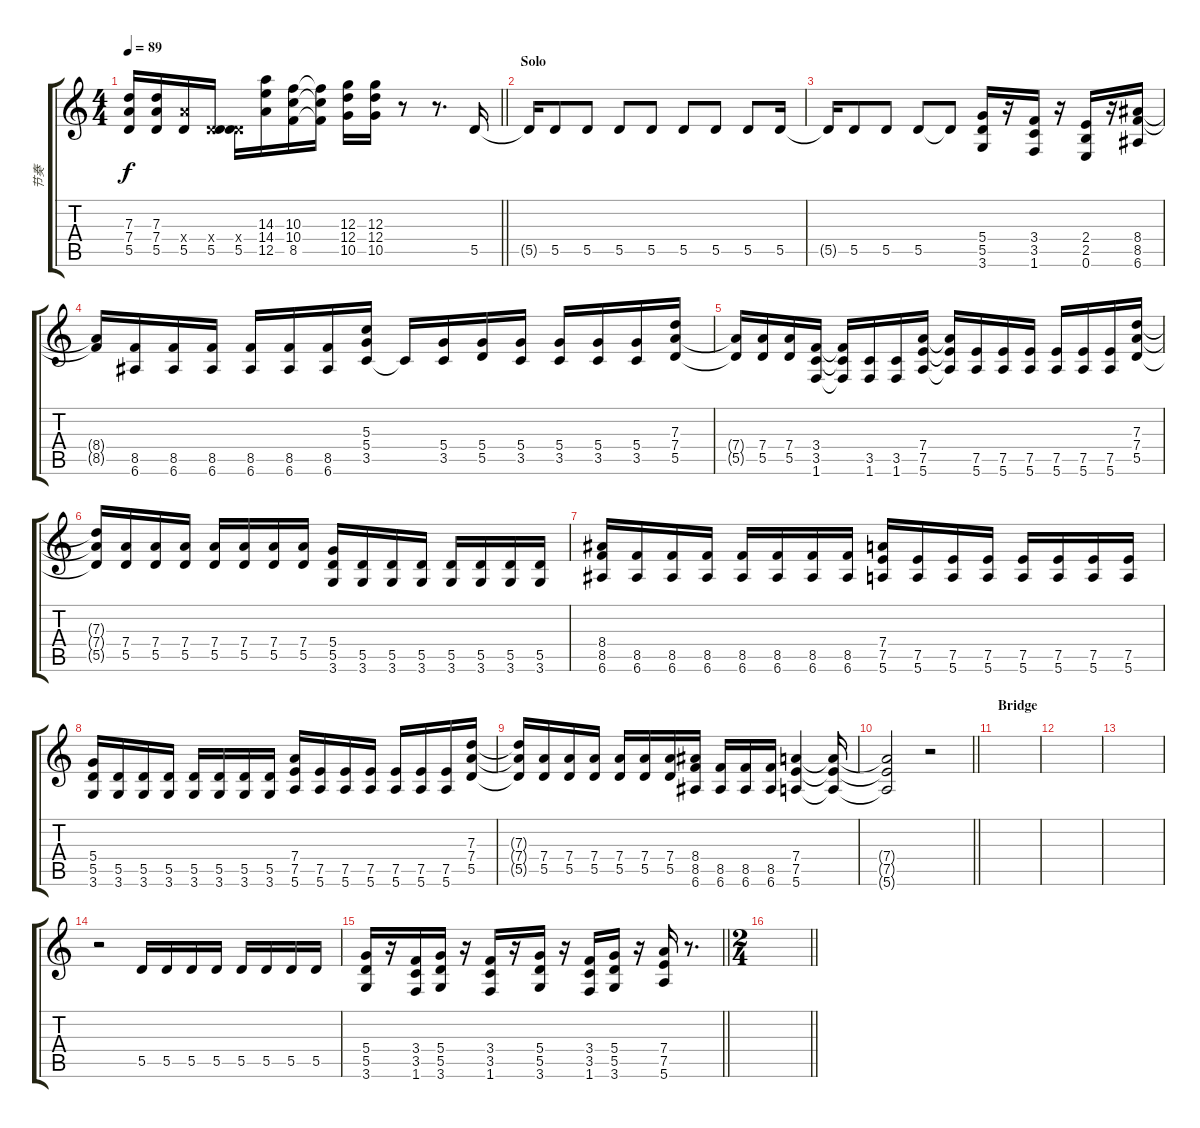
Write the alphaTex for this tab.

\track ("节奏" "节奏") {instrument distortionguitar}
\staff {score tabs}
\tuning (E4 B3 G3 D3 A2 E2) {hide}
\ts (4 4)
\tempo 89
\clef g2
\barLineRight lightlight
\ks c
(7.3 7.4 5.5).16{dy f} (7.3 7.4 5.5).16 (7.4{x} 5.5).16 (0.4{x} 5.5).16 (0.4{x} 5.5).16 (14.3 14.4 12.5).16 (10.3 10.4 8.5).16 (10.3{t} 10.4{t} 8.5{t}).16 (12.3 12.4 10.5).16 (12.3 12.4 10.5).16 r.8 r.8{d} 5.5.16 |
\section ("" "Solo")
5.5{t}.16 5.5.8 5.5.8 5.5.8 5.5.8 5.5.8 5.5.8 5.5.8 5.5.16 |
5.5{t}.16 5.5.8 5.5.8 5.5.8 5.5{t}.8 (5.4 5.5 3.6).16 r.16 (3.4 3.5 1.6).16 r.16 (2.4 2.5 0.6).16 r.16 (8.4 8.5 6.6).16 |
(8.4{t} 8.5{t}).16 (8.5 6.6).16 (8.5 6.6).16 (8.5 6.6).16 (8.5 6.6).16 (8.5 6.6).16 (8.5 6.6).16 (5.3 5.4 3.5).16 3.5{t}.16 (5.4 3.5).16 (5.4 5.5).16 (5.4 3.5).16 (5.4 3.5).16 (5.4 3.5).16 (5.4 3.5).16 (7.3 7.4 5.5).16 |
(7.4{t} 5.5{t}).16 (7.4 5.5).16 (7.4 5.5).16 (3.4 3.5 1.6).16 (3.4{t} 3.5{t} 1.6{t}).16 (3.5 1.6).16 (3.5 1.6).16 (7.4 7.5 5.6).16 (7.4{t} 7.5{t} 5.6{t}).16 (7.5 5.6).16 (7.5 5.6).16 (7.5 5.6).16 (7.5 5.6).16 (7.5 5.6).16 (7.5 5.6).16 (7.3 7.4 5.5).16 |
(7.3{t} 7.4{t} 5.5{t}).16 (7.4 5.5).16 (7.4 5.5).16 (7.4 5.5).16 (7.4 5.5).16 (7.4 5.5).16 (7.4 5.5).16 (7.4 5.5).16 (5.4 5.5 3.6).16 (5.5 3.6).16 (5.5 3.6).16 (5.5 3.6).16 (5.5 3.6).16 (5.5 3.6).16 (5.5 3.6).16 (5.5 3.6).16 |
(8.4 8.5 6.6).16 (8.5 6.6).16 (8.5 6.6).16 (8.5 6.6).16 (8.5 6.6).16 (8.5 6.6).16 (8.5 6.6).16 (8.5 6.6).16 (7.4 7.5 5.6).16 (7.5 5.6).16 (7.5 5.6).16 (7.5 5.6).16 (7.5 5.6).16 (7.5 5.6).16 (7.5 5.6).16 (7.5 5.6).16 |
(5.4 5.5 3.6).16 (5.5 3.6).16 (5.5 3.6).16 (5.5 3.6).16 (5.5 3.6).16 (5.5 3.6).16 (5.5 3.6).16 (5.5 3.6).16 (7.4 7.5 5.6).16 (7.5 5.6).16 (7.5 5.6).16 (7.5 5.6).16 (7.5 5.6).16 (7.5 5.6).16 (7.5 5.6).16 (7.3 7.4 5.5).16 |
(7.3{t} 7.4{t} 5.5{t}).16 (7.4 5.5).16 (7.4 5.5).16 (7.4 5.5).16 (7.4 5.5).16 (7.4 5.5).16 (7.4 5.5).16 (8.4 8.5 6.6).16 (8.5 6.6).16 (8.5 6.6).16 (8.5 6.6).16 (7.4 7.5 5.6).4 (7.4{t} 7.5{t} 5.6{t}).16 |
\barLineRight lightlight
(7.4{t} 7.5{t} 5.6{t}).2 r.2 |
\section ("" "Bridge")
|
|
|
r.2 5.5.16 5.5.16 5.5.16 5.5.16 5.5.16 5.5.16 5.5.16 5.5.16 |
\barLineRight lightlight
(5.4 5.5 3.6).16 r.16 (3.4 3.5 1.6).16 (5.4 5.5 3.6).16 r.16 (3.4 3.5 1.6).16 r.16 (5.4 5.5 3.6).16 r.16 (3.4 3.5 1.6).16 (5.4 5.5 3.6).16 r.16 (7.4 7.5 5.6).16 r.8{d} |
\ts (2 4)
\barLineRight lightlight
